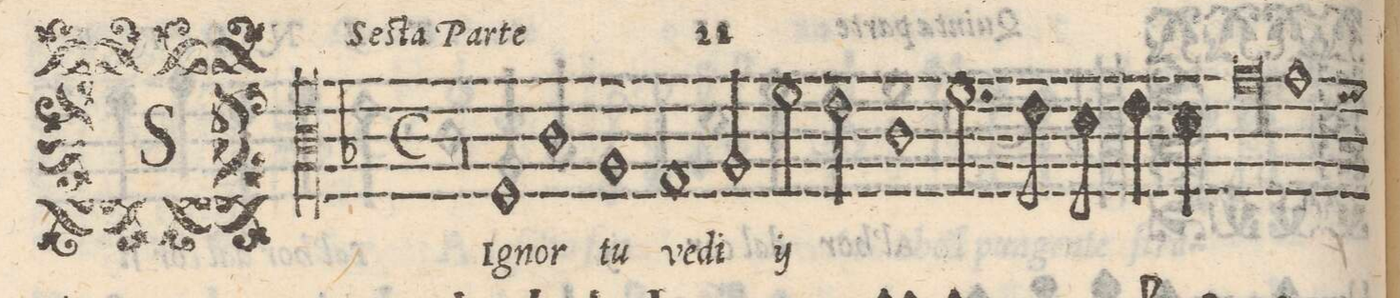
**kern	**text
*I"TENORE	*
*clefC3	*
*k[b-]	*
*met(c)	*
*M2/1	*
0r	.
=2-	=2-
1F/	SI-
1c\	-gnor
=3-	=3-
1A/	tu
1G/	ve-
=4-	=4-
2A/	-di
*	*ij
2f\	SI-
2e\	-gnor
1c\	tu
=5-	=5-
2.f\	ve-
8e\	.
8d\	.
4e\	.
4d\	.
=6-	=6-
0g\	.
=7-	=7-
1g\	-di
*col	*Xij
*-	*-
